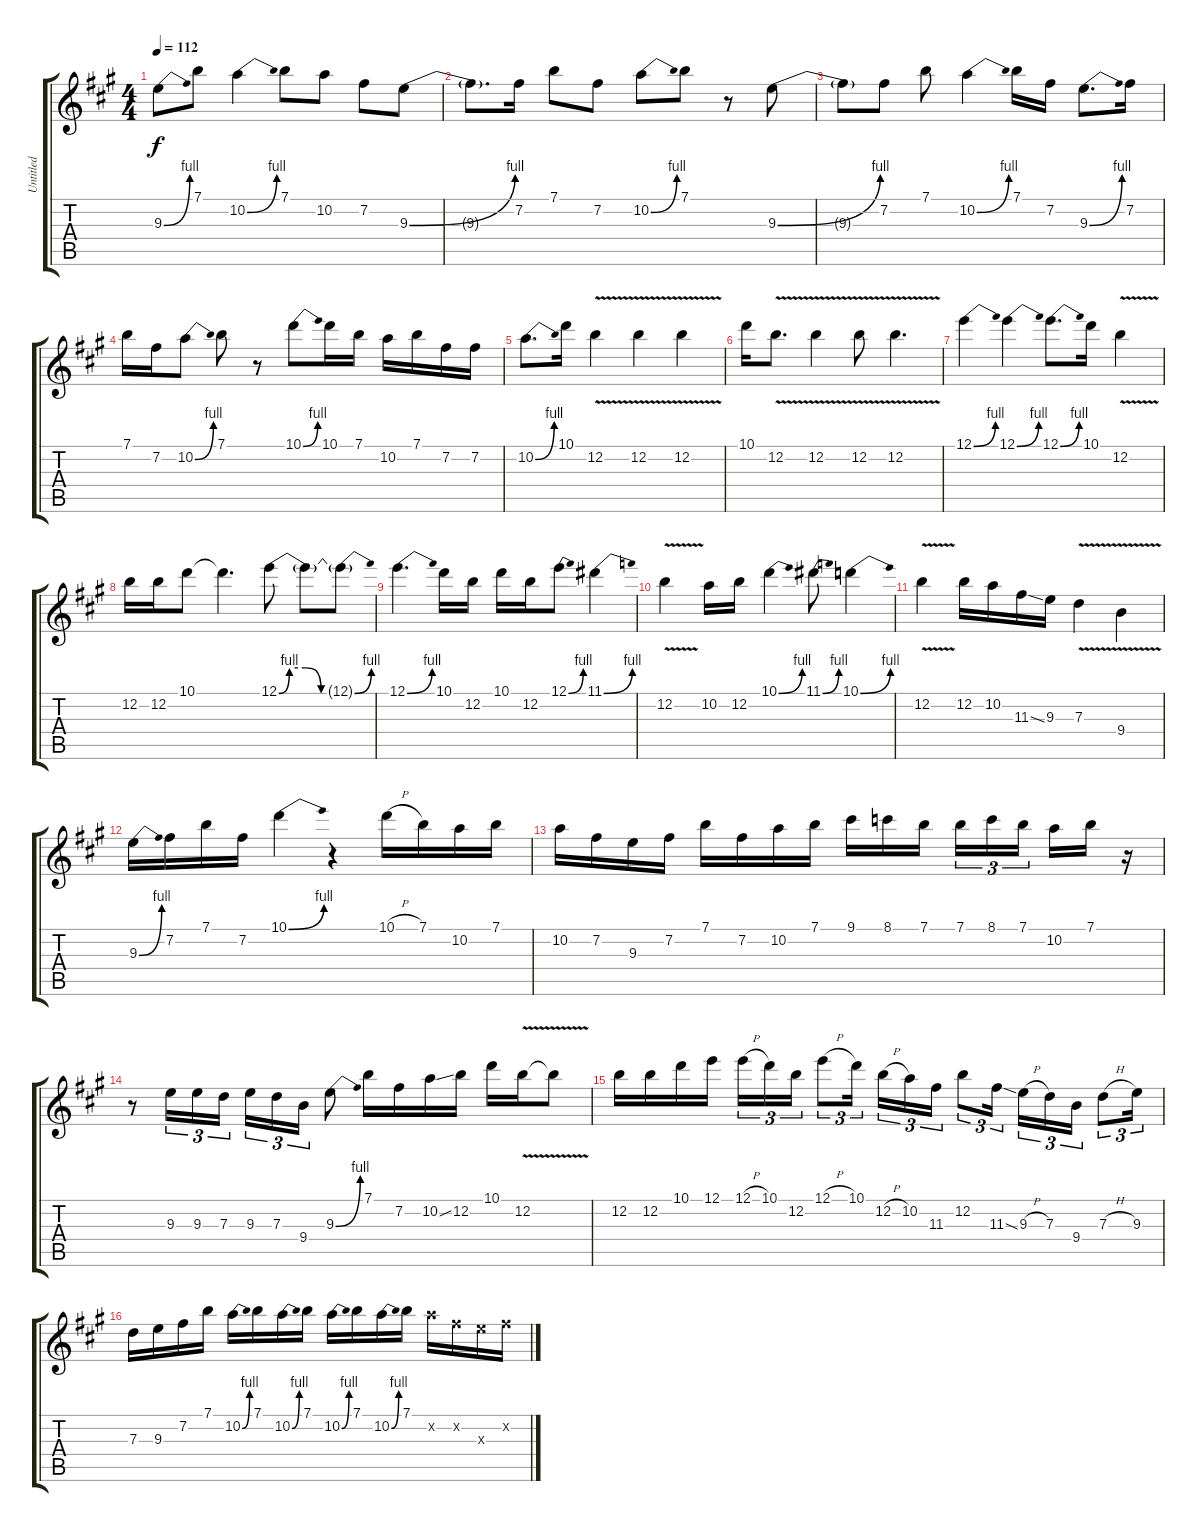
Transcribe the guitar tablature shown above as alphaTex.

\track ("Untitled" "Untitled") {instrument distortionguitar}
\staff {score tabs}
\tuning (E4 B3 G3 D3 A2 E2) {hide}
\ts (4 4)
\tempo 112
\clef g2
\ks a
9.3{be (bend 0 0 60 4)}.8{dy f} 7.1.8 10.2{be (bend 0 0 60 4)}.4 7.1.8 10.2.8 7.2.8 9.3{be (bend 0 0 60 4)}.8 |
9.3{t}.8{d} 7.2.16 7.1.8 7.2.8 10.2{be (bend 0 0 60 4)}.8 7.1.8 r.8 9.3{be (bend 0 0 60 4)}.8 |
9.3{t}.8 7.2.8 7.1.8 10.2{be (bend 0 0 60 4)}.4 7.1.16 7.2.16 9.3{be (bend 0 0 60 4)}.8{d} 7.2.16 |
7.1.16 7.2.16 10.2{be (bend 0 0 60 4)}.8 7.1.8 r.8 10.1{be (bend 0 0 60 4)}.8 10.1.16 7.1.16 10.2.16 7.1.16 7.2.16 7.2.16 |
10.2{be (bend 0 0 60 4)}.8{d} 10.1.16 12.2{v}.4 12.2{v}.4 12.2{v}.4 |
10.1.16 12.2{v}.8{d} 12.2{v}.4 12.2{v}.8 12.2{v}.4{d} |
12.1{be (bend 0 0 60 4)}.4 12.1{be (bend 0 0 60 4)}.4 12.1{be (bend 0 0 60 4)}.8{d} 10.1.16 12.2{v}.4 |
12.2.16 12.2.16 10.1.8 10.1{t}.4{d} 12.1{be (custom 0 0 10 4 25 4 40 0 60 0)}.8 12.1{t}.8 12.1{be (bend 0 0 60 4) t}.8 |
12.1{be (bend 0 0 60 4)}.4{d} 10.1.16 12.2.16 10.1.16 12.2.16 12.1{be (bend 0 0 60 4)}.8 11.1{be (bend 0 0 60 4)}.4 |
12.2{v}.4 10.2.16 12.2.16 10.1{be (bend 0 0 60 4)}.4 11.1{be (bend 0 0 60 4)}.8 10.1{be (bend 0 0 60 4)}.4 |
12.2{v}.4 12.2.16 10.2.16 11.3{ss}.16 9.3.16 7.3{v}.4 9.4{v}.4 |
9.3{be (bend 0 0 60 4)}.16 7.2.16 7.1.16 7.2.16 10.1{be (bend 0 0 60 4)}.4 r.4 10.1{h}.16 7.1.16 10.2.16 7.1.16 |
10.2.16 7.2.16 9.3.16 7.2.16 7.1.16 7.2.16 10.2.16 7.1.16 9.1.16 8.1.16 7.1.16{beam splitsecondary} 7.1.16{tu (3 2)} 8.1.16{tu (3 2)} 7.1.16{tu (3 2) beam splitsecondary} 10.2.16 7.1.16 r.16 |
r.8 9.3.16{tu (3 2)} 9.3.16{tu (3 2)} 7.3.16{tu (3 2)} 9.3.16{tu (3 2)} 7.3.16{tu (3 2)} 9.4.16{tu (3 2)} 9.3{be (bend 0 0 60 4)}.8 7.1.16 7.2.16 10.2{ss}.16 12.2.16 10.1.16 12.2{v}.16 12.2{v t}.8 |
12.2.16 12.2.16 10.1.16 12.1.16 12.1{h}.16{tu (3 2)} 10.1.16{tu (3 2)} 12.2.16{tu (3 2)} 12.1{h}.8{tu (3 2)} 10.1.16{tu (3 2)} 12.2{h}.16{tu (3 2)} 10.2.16{tu (3 2)} 11.3.16{tu (3 2)} 12.2.8{tu (3 2)} 11.3{ss}.16{tu (3 2)} 9.3{h}.16{tu (3 2)} 7.3.16{tu (3 2)} 9.4.16{tu (3 2)} 7.3{h}.8{tu (3 2)} 9.3.16{tu (3 2)} |
7.3.16 9.3.16 7.2.16 7.1.16 10.2{be (bend 0 0 60 4)}.16 7.1.16 10.2{be (bend 0 0 60 4)}.16 7.1.16 10.2{be (bend 0 0 60 4)}.16 7.1.16 10.2{be (bend 0 0 60 4)}.16 7.1.16 10.2{x}.16 7.2{x}.16 9.3{x}.16 7.2{x}.16
